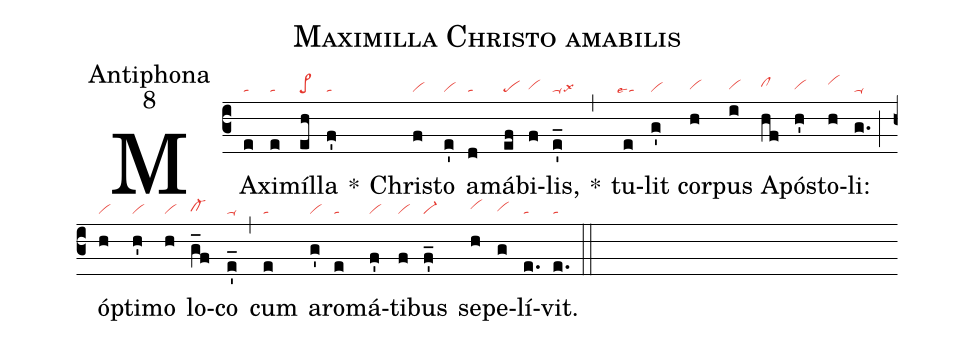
name:Maximilla Christo amabilis;
office-part:Antiphona;
mode:8;
nabc-lines:1;
%%
(c3)
MA(e|ta)xi(e|ta)míl(eh|pe>)la(f'|ta) *()
Chri(f|vi)sto(e'|vi) a(d|ta)má(ef|pe)bi(f|vihg)lis,(e'_|ta-lsx3) *(,)
tu(e|``talse4)lit(g'|vi) cor(h|vihg)pus(i|vihg) A(hf|clhh)pó(h'|vihg)sto(h|vihi)li:(g.|ta-) (;)
ó(h|vi)pti(h'|vi)mo(h|vi) lo(g_f|cl-hg)co(e'_|ta-) (,)
cum(e|ta) a(g'|vi)ro(e|ta)má(f'|vi)ti(f|vi)bus(f'_|vi-) se(h|vihh)pe(g|vihg)lí(e.|ta)vit.(e.|ta) (::)
